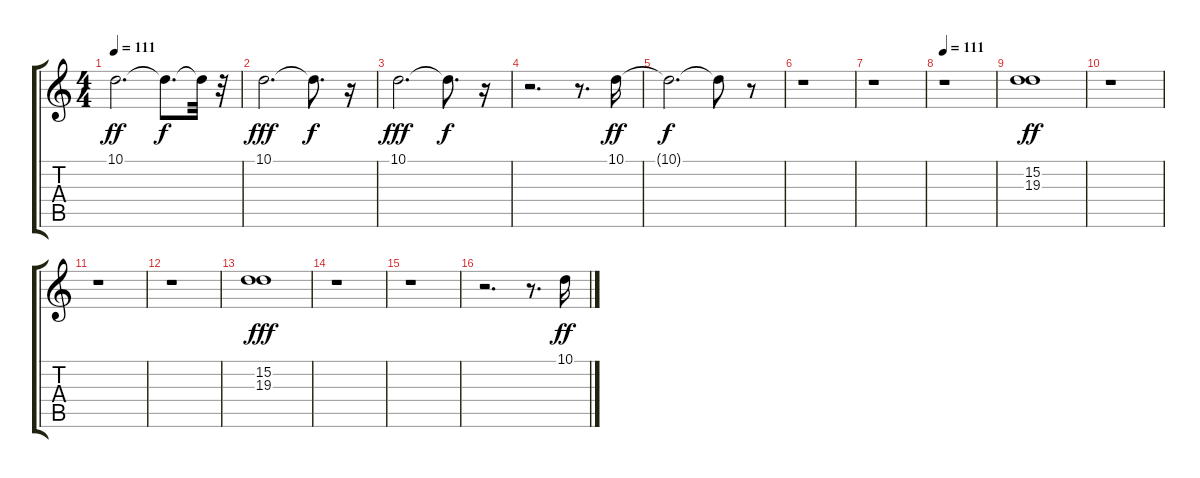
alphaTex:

\track "" {instrument synthstrings1}
\staff {score tabs}
\tuning (E4 B3 G3 D3 A2 E2) {hide}
\ts (4 4)
\tempo 111
\clef g2
\ks c
10.1.2{d dy ff} 10.1{t}.8{d dy f} 10.1{t}.32 r.32 |
10.1.2{d dy fff} 10.1{t}.8{d dy f} r.16 |
10.1.2{d dy fff} 10.1{t}.8{d dy f} r.16 |
r.2{d} r.8{d} 10.1.16{dy ff} |
10.1{t}.2{d dy f} 10.1{t}.8 r.8 |
r.1 |
r.1 |
\tempo 111
r.1 |
(15.2 19.3).1{dy ff} |
r.1 |
r.1 |
r.1 |
(15.2 19.3).1{dy fff} |
r.1 |
r.1 |
r.2{d} r.8{d} 10.1.16{dy ff}
